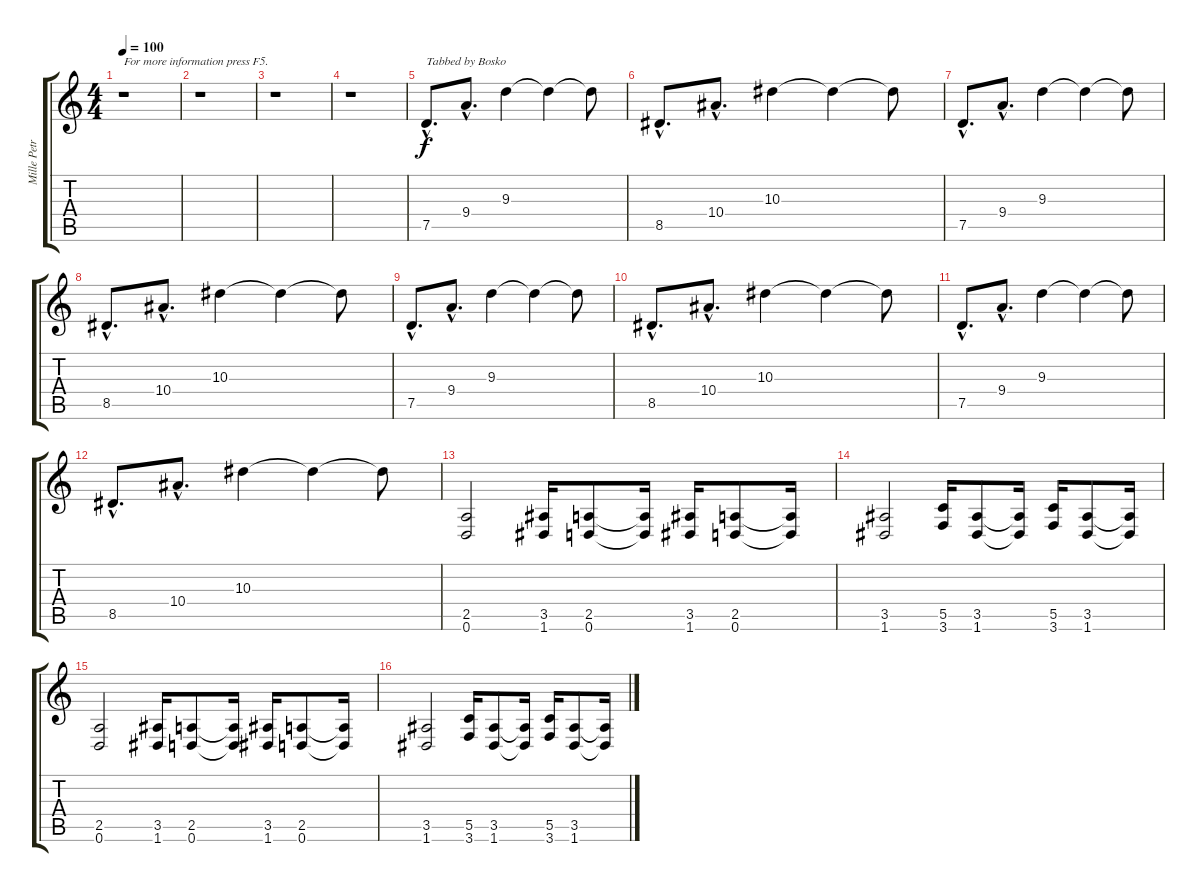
\track ("Mille Petrozza" "Mille Petr") {instrument distortionguitar}
\staff {score tabs}
\tuning (D4 A3 F3 C3 G2 D2) {hide}
\ts (4 4)
\tempo 100
\clef g2
\ks c
r.1{txt "For more information press F5." dy f instrument distortionguitar} |
r.1 |
r.1 |
r.1 |
7.5{hac}.8{d txt "Tabbed by Bosko"} 9.4{hac}.8{d} 9.3.4 9.3{t}.4 9.3{t}.8 |
8.5{hac}.8{d} 10.4{hac}.8{d} 10.3.4 10.3{t}.4 10.3{t}.8 |
7.5{hac}.8{d} 9.4{hac}.8{d} 9.3.4 9.3{t}.4 9.3{t}.8 |
8.5{hac}.8{d} 10.4{hac}.8{d} 10.3.4 10.3{t}.4 10.3{t}.8 |
7.5{hac}.8{d} 9.4{hac}.8{d} 9.3.4 9.3{t}.4 9.3{t}.8 |
8.5{hac}.8{d} 10.4{hac}.8{d} 10.3.4 10.3{t}.4 10.3{t}.8 |
7.5{hac}.8{d} 9.4{hac}.8{d} 9.3.4 9.3{t}.4 9.3{t}.8 |
8.5{hac}.8{d} 10.4{hac}.8{d} 10.3.4 10.3{t}.4 10.3{t}.8 |
(2.5 0.6).2 (3.5 1.6).16 (2.5 0.6).8 (2.5{t} 0.6{t}).16 (3.5 1.6).16 (2.5 0.6).8 (2.5{t} 0.6{t}).16 |
(3.5 1.6).2 (5.5 3.6).16 (3.5 1.6).8 (3.5{t} 1.6{t}).16 (5.5 3.6).16 (3.5 1.6).8 (3.5{t} 1.6{t}).16 |
(2.5 0.6).2 (3.5 1.6).16 (2.5 0.6).8 (2.5{t} 0.6{t}).16 (3.5 1.6).16 (2.5 0.6).8 (2.5{t} 0.6{t}).16 |
(3.5 1.6).2 (5.5 3.6).16 (3.5 1.6).8 (3.5{t} 1.6{t}).16 (5.5 3.6).16 (3.5 1.6).8 (3.5{t} 1.6{t}).16
